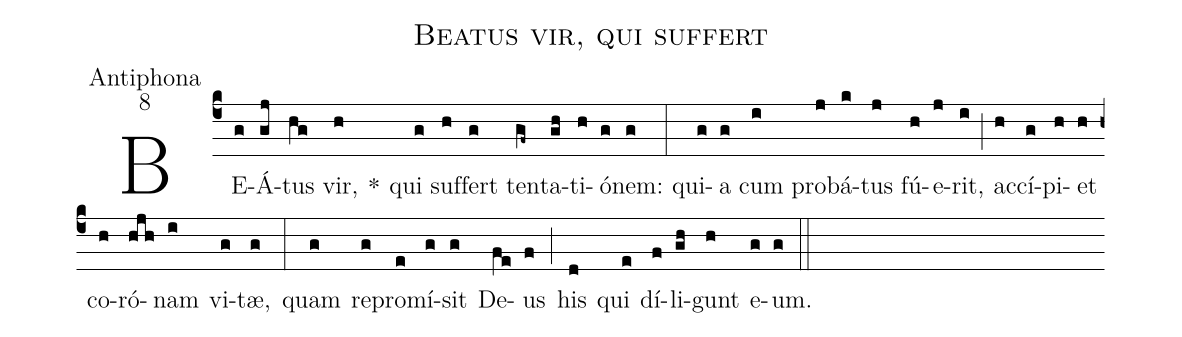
name:Beatus vir, qui suffert;
office-part:Antiphona;
mode:8;
%%
(c4)BE(g)Á(gj)tus(hg) vir,(h) *() qui(g) suf(h)fert(g) ten(gf~)ta(gh)ti(h)ó(g)nem:(g) (:) qui(g)a(g) cum(i) pro(j)bá(k)tus(j) fú(h)e(j)rit,(i) (;) ac(h)cí(g)pi(h)et(h) co(h)ró(hjh)nam(i) vi(g)tæ,(g) (:) quam(g) re(g)pro(e)mí(g)sit(g) De(fe)us(f) (;) his(d) qui(e) dí(f)li(gh)gunt(h) e(g)um.(g) (::)
